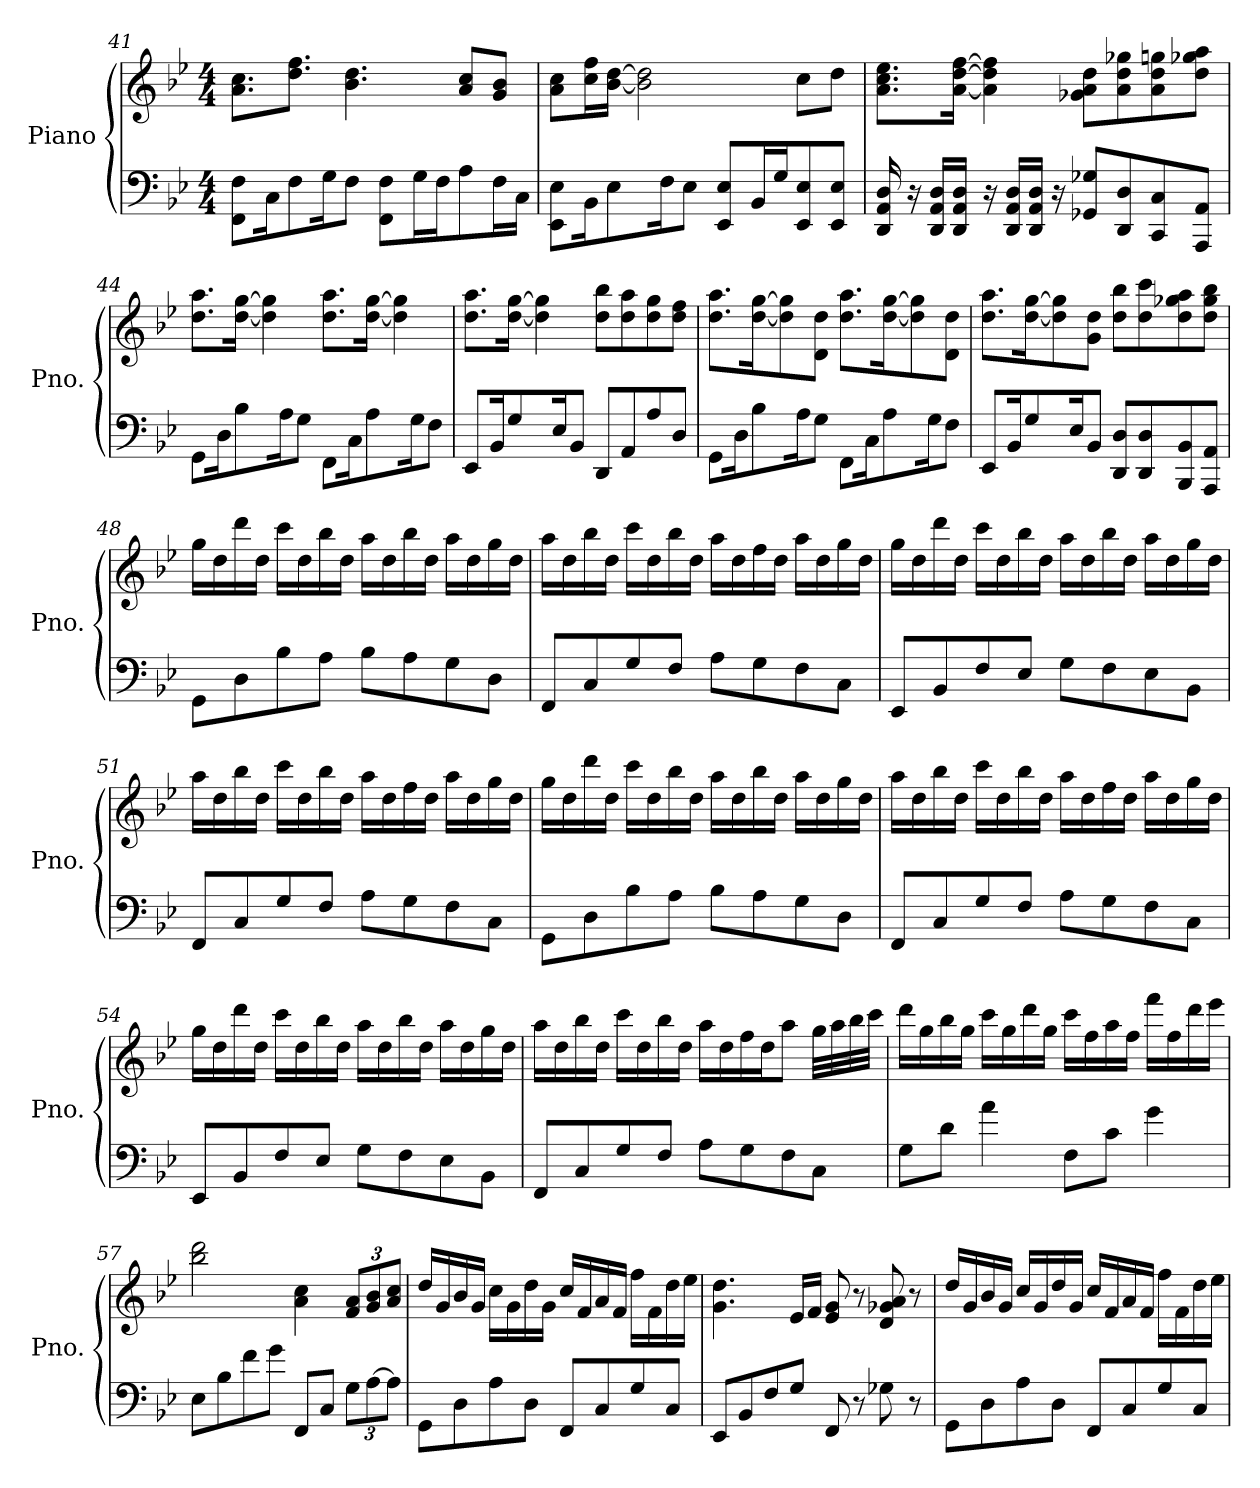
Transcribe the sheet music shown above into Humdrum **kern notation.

**kern	**kern
*part1	*part1
*staff2	*staff1
*I"Piano	*
*I'Pno.	*
!!LO:LB:g=z
*clefF4	*clefG2
*k[b-e-]	*k[b-e-]
*B-:	*B-:
*M4/4	*M4/4
=41	=41
8FF\ 8F\L	8.a\ 8.cc\L
16C\K	.
8F\	8.dd\ 8.ff\J
16G\K	.
8F\J	4.b-\ 4.dd\
8FF\ 8F\L	.
16G\L	.
16F\J	.
8A\	8a/ 8cc/L
16F\L	8g/ 8b-/J
16C\JJ	.
=42	=42
8EE-\ 8E-\L	8a\ 8cc\L
16BB-\K	16cc\ 16ff\L
8E-\	[16b-\ [16dd\JJ
.	2b-\] 2dd\]
16F\K	.
8E-\J	.
8EE-/ 8E-/L	.
16BB-/L	.
16G/J	.
8EE-/ 8E-/	8cc\L
8EE-/ 8E-/J	8dd\J
=43	=43
16DD/ 16AA/ 16D/	8.a\ 8.cc\ 8.ee-\L
16r	.
16DD/ 16AA/ 16D/LL	.
16DD/ 16AA/ 16D/JJ	[16a\ [16dd\ [16ff\Jk
16r	4a\] 4dd\] 4ff\]
16DD/ 16AA/ 16D/LL	.
16DD/ 16AA/ 16D/JJ	.
16r	.
8GG-X/ 8G-X/L	8g-X\ 8a\ 8dd\L
8DD/ 8D/	8a\ 8dd\ 8gg-X\
8CC/ 8C/	8a\ 8dd\ 8ggn\
8AAA/ 8AA/J	8dd\ 8gg-X\ 8aa\J
!!LO:PB:g=z
=44	=44
8GG\L	8.dd\ 8.aa\L
16D\K	.
8B-\	[16dd\ [16gg\Jk
.	4dd\] 4gg\]
16A\K	.
8G\J	.
8FF\L	8.dd\ 8.aa\L
16C\K	.
8A\	[16dd\ [16gg\Jk
.	4dd\] 4gg\]
16G\K	.
8F\J	.
=45	=45
8EE-/L	8.dd\ 8.aa\L
16BB-/K	.
8G/	[16dd\ [16gg\Jk
.	4dd\] 4gg\]
16E-/K	.
8BB-/J	.
8DD/L	8dd\ 8bb-\L
8AA/	8dd\ 8aa\
8A/	8dd\ 8gg\
8D/J	8dd\ 8ff\J
=46	=46
8GG\L	8.dd\ 8.aa\L
16D\K	.
8B-\	[16dd\ [16gg\K
.	8dd\] 8gg\]
16A\K	.
8G\J	8d\ 8dd\J
8FF\L	8.dd\ 8.aa\L
16C\K	.
8A\	[16dd\ [16gg\K
.	8dd\] 8gg\]
16G\K	.
8F\J	8d\ 8dd\J
=47	=47
8EE-/L	8.dd\ 8.aa\L
16BB-/K	.
8G/	[16dd\ [16gg\K
.	8dd\] 8gg\]
16E-/K	.
8BB-/J	8g\ 8dd\J
8DD/ 8D/L	8dd\ 8bb-\L
8DD/ 8D/	8dd\ 8ccc\
8BBB-/ 8BB-/	8dd\ 8gg-X\ 8aa\
8AAA/ 8AA/J	8dd\ 8gg-\ 8bb-\J
!!LO:LB:g=z
=48	=48
8GG\L	16gg\LL
.	16dd\
8D\	16ddd\
.	16dd\JJ
8B-\	16ccc\LL
.	16dd\
8A\J	16bb-\
.	16dd\JJ
8B-\L	16aa\LL
.	16dd\
8A\	16bb-\
.	16dd\JJ
8G\	16aa\LL
.	16dd\
8D\J	16gg\
.	16dd\JJ
=49	=49
8FF/L	16aa\LL
.	16dd\
8C/	16bb-\
.	16dd\JJ
8G/	16ccc\LL
.	16dd\
8F/J	16bb-\
.	16dd\JJ
8A\L	16aa\LL
.	16dd\
8G\	16ff\
.	16dd\JJ
8F\	16aa\LL
.	16dd\
8C\J	16gg\
.	16dd\JJ
!!LO:LB:g=z
=50	=50
8EE-/L	16gg\LL
.	16dd\
8BB-/	16ddd\
.	16dd\JJ
8F/	16ccc\LL
.	16dd\
8E-/J	16bb-\
.	16dd\JJ
8G\L	16aa\LL
.	16dd\
8F\	16bb-\
.	16dd\JJ
8E-\	16aa\LL
.	16dd\
8BB-\J	16gg\
.	16dd\JJ
=51	=51
8FF/L	16aa\LL
.	16dd\
8C/	16bb-\
.	16dd\JJ
8G/	16ccc\LL
.	16dd\
8F/J	16bb-\
.	16dd\JJ
8A\L	16aa\LL
.	16dd\
8G\	16ff\
.	16dd\JJ
8F\	16aa\LL
.	16dd\
8C\J	16gg\
.	16dd\JJ
!!LO:LB:g=z
=52	=52
8GG\L	16gg\LL
.	16dd\
8D\	16ddd\
.	16dd\JJ
8B-\	16ccc\LL
.	16dd\
8A\J	16bb-\
.	16dd\JJ
8B-\L	16aa\LL
.	16dd\
8A\	16bb-\
.	16dd\JJ
8G\	16aa\LL
.	16dd\
8D\J	16gg\
.	16dd\JJ
=53	=53
8FF/L	16aa\LL
.	16dd\
8C/	16bb-\
.	16dd\JJ
8G/	16ccc\LL
.	16dd\
8F/J	16bb-\
.	16dd\JJ
8A\L	16aa\LL
.	16dd\
8G\	16ff\
.	16dd\JJ
8F\	16aa\LL
.	16dd\
8C\J	16gg\
.	16dd\JJ
!!LO:LB:g=z
=54	=54
8EE-/L	16gg\LL
.	16dd\
8BB-/	16ddd\
.	16dd\JJ
8F/	16ccc\LL
.	16dd\
8E-/J	16bb-\
.	16dd\JJ
8G\L	16aa\LL
.	16dd\
8F\	16bb-\
.	16dd\JJ
8E-\	16aa\LL
.	16dd\
8BB-\J	16gg\
.	16dd\JJ
=55	=55
8FF/L	16aa\LL
.	16dd\
8C/	16bb-\
.	16dd\JJ
8G/	16ccc\LL
.	16dd\
8F/J	16bb-\
.	16dd\JJ
8A\L	16aa\LL
.	16dd\
8G\	16ff\
.	16dd\J
8F\	8aa\J
8C\J	32gg\LLL
.	32aa\
.	32bb-\
.	32ccc\JJJ
!!LO:PB:g=z
=56	=56
8G\L	16ddd\LL
.	16gg\
8d\J	16bb-\
.	16gg\JJ
4a\	16ccc\LL
.	16gg\
.	16ddd\
.	16gg\JJ
8F\L	16ccc\LL
.	16ff\
8c\J	16aa\
.	16ff\JJ
4g\	16fff\LL
.	16ff\
.	16ddd\
.	16eee-\JJ
=57	=57
8E-\L	2bb-\ 2ddd\
8B-\	.
8f\	.
8g\J	.
8FF/L	4a\ 4cc\
8C/J	.
*Xbrackettup	*Xbrackettup
12G\L	12f/ 12a/L
[12A\	12g/ 12b-/
12A\J]	12a/ 12cc/J
=58	=58
8GG\L	16dd/LL
.	16g/
8D\	16b-/
.	16g/JJ
8A\	16cc\LL
.	16g\
8D\J	16dd\
.	16g\JJ
8FF/L	16cc/LL
.	16f/
8C/	16a/
.	16f/JJ
8G/	16ff\LL
.	16f\
8C/J	16dd\
.	16ee-\JJ
!!LO:LB:g=z
=59	=59
8EE-/L	4.g\ 4.dd\
8BB-/	.
8F/	.
8G/J	16e-/LL
.	16f/JJ
8FF/	8e-/ 8g/
8r	8r
8G-X\	8d/ 8g-X/ 8a/
8r	8r
=60	=60
8GG\L	16dd/LL
.	16g/
8D\	16b-/
.	16g/JJ
8A\	16cc/LL
.	16g/
8D\J	16dd/
.	16g/JJ
8FF/L	16cc/LL
.	16f/
8C/	16a/
.	16f/JJ
8G/	16ff\LL
.	16f\
8C/J	16dd\
.	16ee-\JJ
=	=
*-	*-
